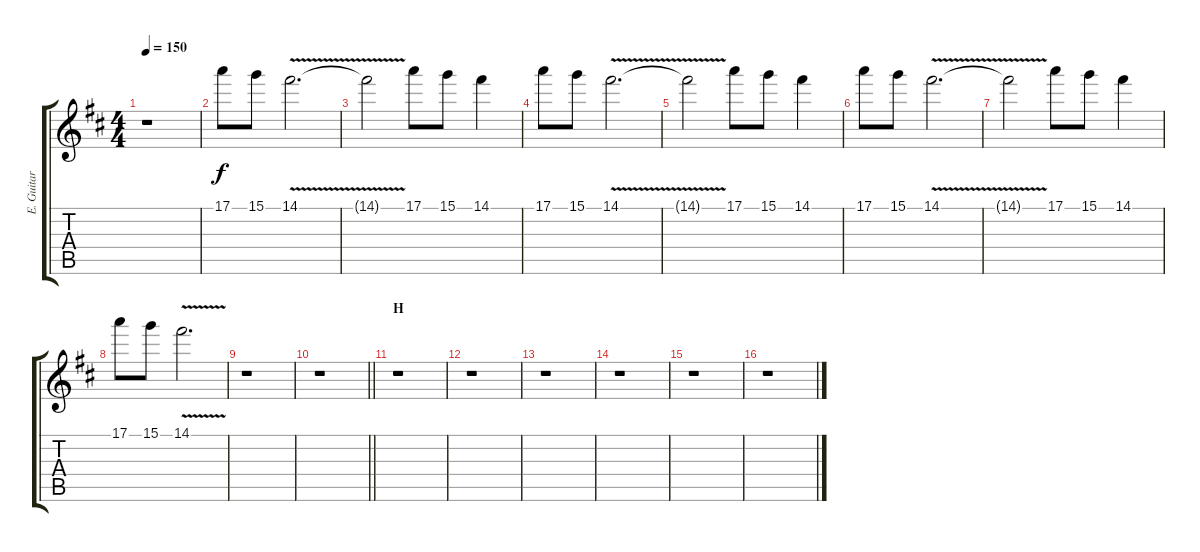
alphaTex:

\track ("E. Guitar III" "E. Guitar ") {instrument overdrivenguitar}
\staff {score tabs}
\tuning (E4 B3 G3 D3 A2 E2) {hide}
\ts (4 4)
\tempo 150
\clef g2
\ks d
r.1{dy fff} |
17.1.8{dy f} 15.1.8 14.1{v}.2{d} |
14.1{t}.2 17.1.8 15.1.8 14.1.4 |
17.1.8 15.1.8 14.1{v}.2{d} |
14.1{t}.2 17.1.8 15.1.8 14.1.4 |
17.1.8 15.1.8 14.1{v}.2{d} |
14.1{t}.2 17.1.8 15.1.8 14.1.4 |
17.1.8 15.1.8 14.1{v}.2{d} |
r.1 |
\barLineRight lightlight
r.1 |
\section ("" "H")
r.1 |
r.1 |
r.1 |
r.1 |
r.1 |
r.1
